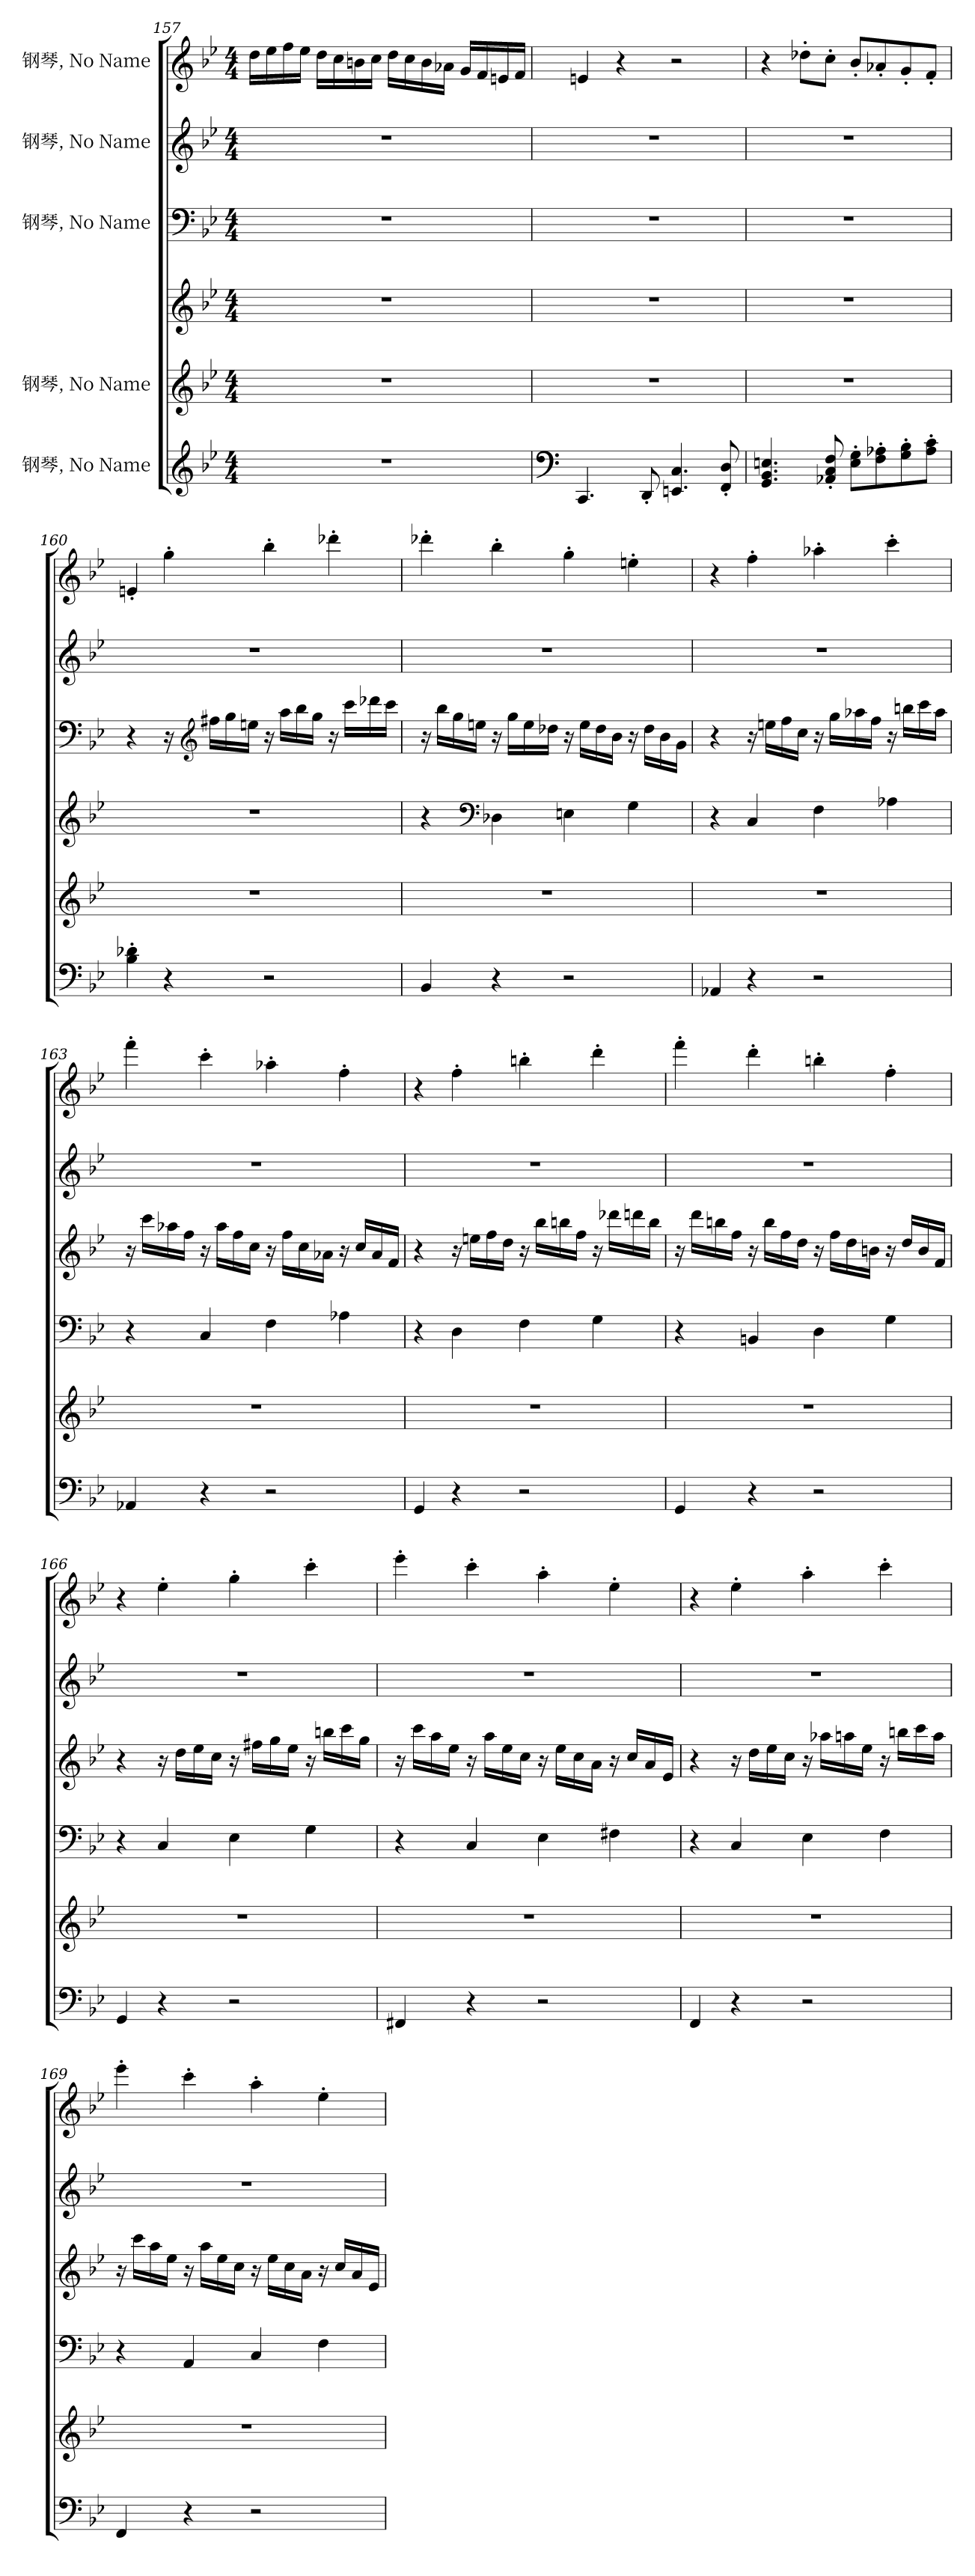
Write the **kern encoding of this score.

**kern	**kern	**kern	**kern	**kern	**kern
*part5	*part4	*part4	*part3	*part2	*part1
*staff6	*staff5	*staff4	*staff3	*staff2	*staff1
*I"钢琴, No Name	*I"钢琴, No Name	*	*I"钢琴, No Name	*I"钢琴, No Name	*I"钢琴, No Name
!!LO:PB:g=z
*clefG2	*clefG2	*clefG2	*clefF4	*clefG2	*clefG2
*k[b-e-]	*k[b-e-]	*k[b-e-]	*k[b-e-]	*k[b-e-]	*k[b-e-]
*M4/4	*M4/4	*M4/4	*M4/4	*M4/4	*M4/4
=157	=157	=157	=157	=157	=157
1r	1r	1r	1r	1r	16dd\LL
.	.	.	.	.	16ee-\
.	.	.	.	.	16ff\
.	.	.	.	.	16ee-\JJ
.	.	.	.	.	16dd\LL
.	.	.	.	.	16cc\
.	.	.	.	.	16bn\
.	.	.	.	.	16cc\JJ
.	.	.	.	.	16dd\LL
.	.	.	.	.	16cc\
.	.	.	.	.	16b\
.	.	.	.	.	16a-X\JJ
.	.	.	.	.	16g/LL
.	.	.	.	.	16f/
.	.	.	.	.	16en/
*	*	*	*	*	*MM143
.	.	.	.	.	16f/JJ
=158	=158	=158	=158	=158	=158
*clefF4	*	*	*	*	*
*	*	*	*	*	*MM145
4.CC/	1r	1r	1r	1r	4en/
.	.	.	.	.	4r
8DD'/	.	.	.	.	.
*	*	*	*	*	*MM145
4.EEn/ 4.C/	.	.	.	.	2r
8FF/' 8D/'	.	.	.	.	.
=159	=159	=159	=159	=159	=159
*	*	*	*	*	*MM145
4.GG/ 4.BB-/ 4.En/	1r	1r	1r	1r	4r
.	.	.	.	.	8dd-X'\L
8AA-X/' 8C/' 8F/'	.	.	.	.	8cc'\J
8E\' 8G\'L	.	.	.	.	8b-'/L
8F\' 8A-X\'	.	.	.	.	8a-X'/
8G\' 8B-\'	.	.	.	.	8g'/
8A-\' 8c\'J	.	.	.	.	8f'/J
!!LO:LB:g=z
=160	=160	=160	=160	=160	=160
4B-\' 4d-X\'	1r	1r	4r	1r	4en'/
*	*	*	*	*	*MM145
4r	.	.	16r	.	4gg'\
*	*	*	*clefG2	*	*
.	.	.	16ff#X\LL	.	.
.	.	.	16gg\	.	.
.	.	.	16een\JJ	.	.
2r	.	.	16r	.	4bb-'\
.	.	.	16aa\LL	.	.
.	.	.	16bb-\	.	.
.	.	.	16gg\JJ	.	.
.	.	.	16r	.	4ddd-X'\
.	.	.	16ccc\LL	.	.
.	.	.	16ddd-X\	.	.
.	.	.	16ccc\JJ	.	.
=161	=161	=161	=161	=161	=161
4BB-/	1r	4r	16r	1r	4ddd-X'\
.	.	.	16bb-\LL	.	.
.	.	.	16gg\	.	.
.	.	.	16een\JJ	.	.
*	*	*clefF4	*	*	*
4r	.	4D-X\	16r	.	4bb-'\
.	.	.	16gg\LL	.	.
.	.	.	16ee\	.	.
.	.	.	16dd-X\JJ	.	.
2r	.	4En\	16r	.	4gg'\
.	.	.	16ee\LL	.	.
.	.	.	16dd-\	.	.
.	.	.	16b-\JJ	.	.
.	.	4G\	16r	.	4een'\
.	.	.	16dd-\LL	.	.
.	.	.	16b-\	.	.
.	.	.	16g\JJ	.	.
!!LO:PB:g=z
=162	=162	=162	=162	=162	=162
4AA-X/	1r	4r	4r	1r	4r
4r	.	4C/	16r	.	4ff'\
.	.	.	16een\LL	.	.
.	.	.	16ff\	.	.
.	.	.	16cc\JJ	.	.
2r	.	4F\	16r	.	4aa-X'\
.	.	.	16gg\LL	.	.
.	.	.	16aa-X\	.	.
.	.	.	16ff\JJ	.	.
.	.	4A-X\	16r	.	4ccc'\
.	.	.	16bbn\LL	.	.
.	.	.	16ccc\	.	.
.	.	.	16aa-\JJ	.	.
=163	=163	=163	=163	=163	=163
4AA-X/	1r	4r	16r	1r	4fff'\
.	.	.	16ccc\LL	.	.
.	.	.	16aa-X\	.	.
.	.	.	16ff\JJ	.	.
4r	.	4C/	16r	.	4ccc'\
.	.	.	16aa-\LL	.	.
.	.	.	16ff\	.	.
.	.	.	16cc\JJ	.	.
2r	.	4F\	16r	.	4aa-X'\
.	.	.	16ff\LL	.	.
.	.	.	16cc\	.	.
.	.	.	16a-X\JJ	.	.
.	.	4A-X\	16r	.	4ff'\
.	.	.	16cc/LL	.	.
.	.	.	16a-/	.	.
.	.	.	16f/JJ	.	.
!!LO:LB:g=z
=164	=164	=164	=164	=164	=164
*	*	*	*	*	*MM143
4GG/	1r	4r	4r	1r	4r
4r	.	4D\	16r	.	4ff'\
.	.	.	16een\LL	.	.
.	.	.	16ff\	.	.
.	.	.	16dd\JJ	.	.
2r	.	4F\	16r	.	4bbn'\
.	.	.	16bb-\LL	.	.
.	.	.	16bbn\	.	.
.	.	.	16ff\JJ	.	.
.	.	4G\	16r	.	4ddd'\
.	.	.	16ddd-X\LL	.	.
.	.	.	16dddn\	.	.
.	.	.	16bb\JJ	.	.
=165	=165	=165	=165	=165	=165
4GG/	1r	4r	16r	1r	4fff'\
.	.	.	16ddd\LL	.	.
.	.	.	16bbn\	.	.
.	.	.	16ff\JJ	.	.
4r	.	4BBn/	16r	.	4ddd'\
.	.	.	16bb\LL	.	.
.	.	.	16ff\	.	.
.	.	.	16dd\JJ	.	.
2r	.	4D\	16r	.	4bbn'\
.	.	.	16ff\LL	.	.
.	.	.	16dd\	.	.
.	.	.	16bn\JJ	.	.
.	.	4G\	16r	.	4ff'\
.	.	.	16dd/LL	.	.
.	.	.	16b/	.	.
.	.	.	16f/JJ	.	.
!!LO:PB:g=z
=166	=166	=166	=166	=166	=166
*	*	*	*	*	*MM143
4GG/	1r	4r	4r	1r	4r
4r	.	4C/	16r	.	4ee-'\
.	.	.	16dd\LL	.	.
.	.	.	16ee-\	.	.
.	.	.	16cc\JJ	.	.
2r	.	4E-\	16r	.	4gg'\
.	.	.	16ff#X\LL	.	.
.	.	.	16gg\	.	.
.	.	.	16ee-\JJ	.	.
.	.	4G\	16r	.	4ccc'\
.	.	.	16bbn\LL	.	.
.	.	.	16ccc\	.	.
.	.	.	16gg\JJ	.	.
=167	=167	=167	=167	=167	=167
4FF#X/	1r	4r	16r	1r	4eee-'\
.	.	.	16ccc\LL	.	.
.	.	.	16aa\	.	.
.	.	.	16ee-\JJ	.	.
4r	.	4C/	16r	.	4ccc'\
.	.	.	16aa\LL	.	.
.	.	.	16ee-\	.	.
.	.	.	16cc\JJ	.	.
2r	.	4E-\	16r	.	4aa'\
.	.	.	16ee-\LL	.	.
.	.	.	16cc\	.	.
.	.	.	16a\JJ	.	.
.	.	4F#X\	16r	.	4ee-'\
.	.	.	16cc/LL	.	.
.	.	.	16a/	.	.
.	.	.	16e-/JJ	.	.
!!LO:LB:g=z
=168	=168	=168	=168	=168	=168
*	*	*	*	*	*MM143
4FF/	1r	4r	4r	1r	4r
4r	.	4C/	16r	.	4ee-'\
.	.	.	16dd\LL	.	.
.	.	.	16ee-\	.	.
.	.	.	16cc\JJ	.	.
2r	.	4E-\	16r	.	4aa'\
.	.	.	16aa-X\LL	.	.
.	.	.	16aan\	.	.
.	.	.	16ee-\JJ	.	.
.	.	4F\	16r	.	4ccc'\
.	.	.	16bbn\LL	.	.
.	.	.	16ccc\	.	.
.	.	.	16aa\JJ	.	.
=169	=169	=169	=169	=169	=169
4FF/	1r	4r	16r	1r	4eee-'\
.	.	.	16ccc\LL	.	.
.	.	.	16aa\	.	.
.	.	.	16ee-\JJ	.	.
4r	.	4AA/	16r	.	4ccc'\
.	.	.	16aa\LL	.	.
.	.	.	16ee-\	.	.
.	.	.	16cc\JJ	.	.
2r	.	4C/	16r	.	4aa'\
.	.	.	16ee-\LL	.	.
.	.	.	16cc\	.	.
.	.	.	16a\JJ	.	.
.	.	4F\	16r	.	4ee-'\
.	.	.	16cc/LL	.	.
.	.	.	16a/	.	.
.	.	.	16e-/JJ	.	.
=	=	=	=	=	=
*-	*-	*-	*-	*-	*-
